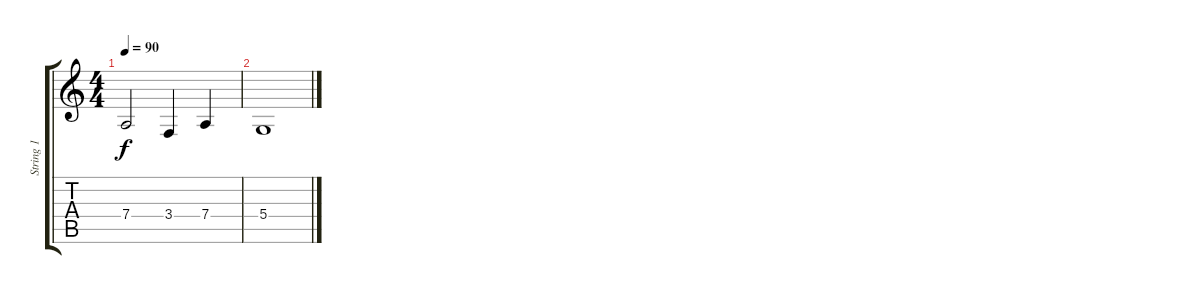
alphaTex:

\track ("String 1" "String 1") {instrument stringensemble1}
\staff {score tabs}
\tuning (E4 B3 G3 D3 A2 E2) {hide}
\ts (4 4)
\tempo 90
\clef g2
\ks c
7.4.2{dy f} 3.4.4 7.4.4 |
5.4.1
